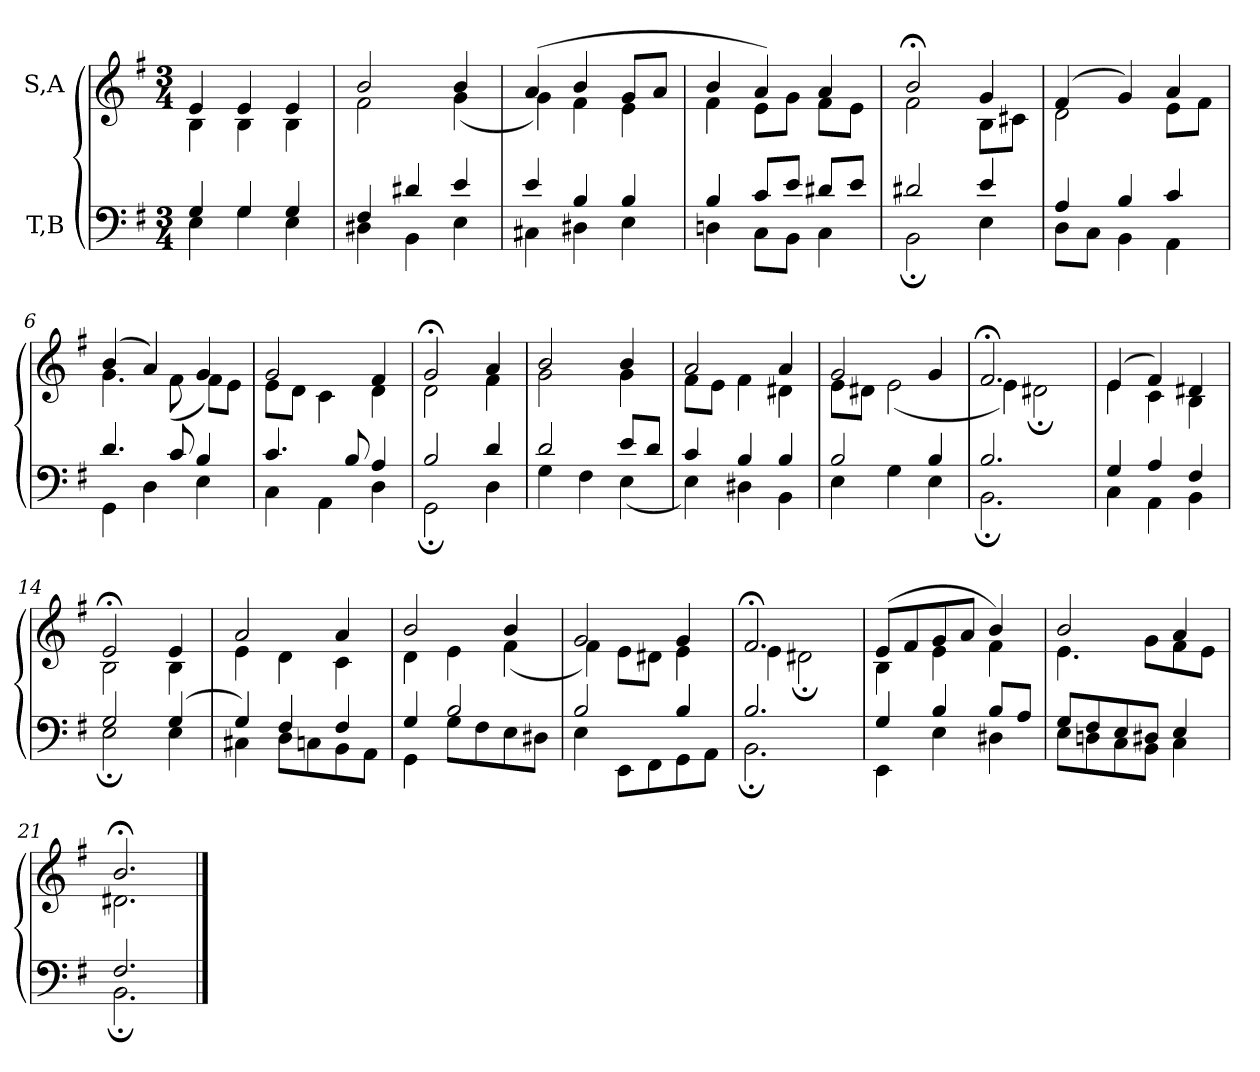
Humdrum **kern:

**kern	**kern
*part2	*part1
*staff2	*staff1
*I"T,B	*I"S,A
*clefF4	*clefG2
*k[f#]	*k[f#]
*M3/4	*M3/4
=	=
*^	*^
4G	4E	4e	4B
4G	4G	4e	4B
4G	4E	4e	4B
=1	=1	=1	=1
4F#	4D#X	2b	2f#
4d#X	4BB	.	.
4e	4E	4b	(<4g
=2	=2	=2	=2
4e	4C#X	(>4a	4g)
4B	4D#X	4b	4f#
4B	4E	8gL	4e
.	.	8aJ	.
=3	=3	=3	=3
4B	4Dn	4b	4f#
8cL	8CL	4a)	8eL
8eJ	8BBJ	.	8gJ
8d#XL	4C	4a	8f#L
8eJ	.	.	8eJ
=4	=4	=4	=4
2d#X	2BB;	2b;<	2f#
4e	4E	4g	8BL
.	.	.	8c#XJ
=5	=5	=5	=5
4A	8DL	(>4f#	2d
.	8CJ	.	.
4B	4BB	4g)	.
4c	4AA	4a	8eL
.	.	.	8f#J
=6	=6	=6	=6
4.d	4GG	(>4b	4.g
.	4D	4a)	.
8c	.	.	(<8f#
4B	4E	4g	8f#L)
.	.	.	8eJ
=7	=7	=7	=7
4.c	4C	2g	8eL
.	.	.	8dJ
.	4AA	.	4c
8B	.	.	.
4A	4D	4f#	4d
=8	=8	=8	=8
2B	2GG;	2g;<	2d
4d	4D	4a	4f#
=9	=9	=9	=9
2d	4G	2b	2g
.	4F#	.	.
8eL	(<4E	4b	4g
8dJ	.	.	.
=10	=10	=10	=10
4c	4E)	2a	8f#L
.	.	.	8eJ
4B	4D#X	.	4f#
4B	4BB	4a	4d#X
=11	=11	=11	=11
2B	4E	2g	8eL
.	.	.	8d#XJ
.	4G	.	(<2e
4B	4E	4g	.
=12	=12	=12	=12
2.B	2.BB;	2.f#;<	4e)
.	.	.	2d#X;
=13	=13	=13	=13
4G	4C	(>4e	4e
4A	4AA	4f#)	4c
4F#	4BB	4d#X	4B
=14	=14	=14	=14
2G	2E;	2e;<	2B
(>4G	4E	4e	4B
=15	=15	=15	=15
4G)	4C#X	2a	4e
4F#	8DL	.	4d
.	8Cn	.	.
4F#	8BB	4a	4c
.	8AAJ	.	.
=16	=16	=16	=16
4G	4GG	2b	4d
2B	8GL	.	4e
.	8F#	.	.
.	8E	4b	(<4f#
.	8D#XJ	.	.
=17	=17	=17	=17
2B	4E	2g	4f#)
.	8EEL	.	8eL
.	8FF#	.	8d#XJ
4B	8GG	4g	4e
.	8AAJ	.	.
=18	=18	=18	=18
2.B	2.BB;	2.f#;<	4e
.	.	.	2d#X;
=19	=19	=19	=19
4G	4EE	(>8eL	4B
.	.	8f#	.
4B	4E	8g	4e
.	.	8aJ	.
8BL	4D#X	4b)	4f#
8AJ	.	.	.
=20	=20	=20	=20
8GL	8EL	2b	4.e
8F#	8Dn	.	.
8E	8C	.	.
8D#XJ	8BBJ	.	8gL
4E	4C	4a	8f#
.	.	.	8eJ
=21	=21	=21	=21
2.F#	2.BB;	2.b;<	2.d#X
*v	*v	*	*
*	*v	*v
==	==
*-	*-
